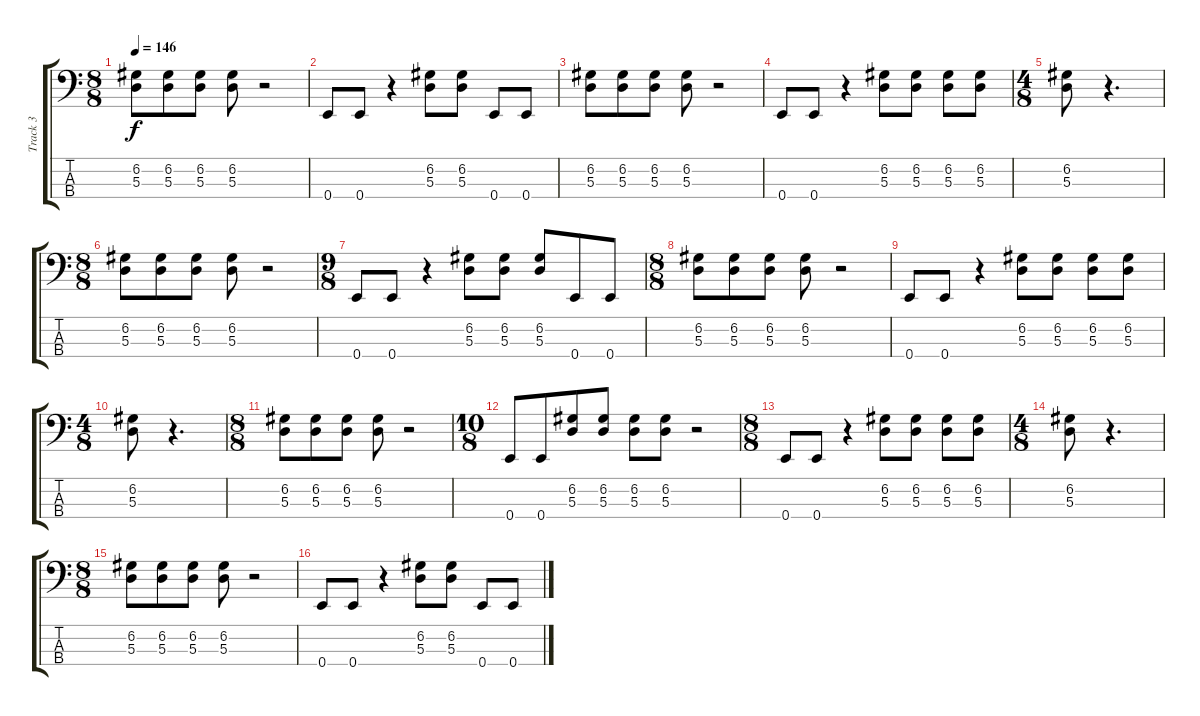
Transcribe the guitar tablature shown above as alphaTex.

\track ("Track 3" "Track 3") {instrument slapbass2}
\staff {score tabs}
\tuning (G2 D2 A1 E1) {hide}
\ts (8 8)
\tempo 146
\clef f4
\ks c
(6.2 5.3).8{dy f} (6.2 5.3).8 (6.2 5.3).8 (6.2 5.3).8 r.2 |
0.4.8 0.4.8 r.4 (6.2 5.3).8 (6.2 5.3).8 0.4.8 0.4.8 |
(6.2 5.3).8 (6.2 5.3).8 (6.2 5.3).8 (6.2 5.3).8 r.2 |
0.4.8 0.4.8 r.4 (6.2 5.3).8 (6.2 5.3).8 (6.2 5.3).8 (6.2 5.3).8 |
\ts (4 8)
(6.2 5.3).8 r.4{d} |
\ts (8 8)
(6.2 5.3).8 (6.2 5.3).8 (6.2 5.3).8 (6.2 5.3).8 r.2 |
\ts (9 8)
0.4.8 0.4.8 r.4 (6.2 5.3).8 (6.2 5.3).8 (6.2 5.3).8 0.4.8 0.4.8 |
\ts (8 8)
(6.2 5.3).8 (6.2 5.3).8 (6.2 5.3).8 (6.2 5.3).8 r.2 |
0.4.8 0.4.8 r.4 (6.2 5.3).8 (6.2 5.3).8 (6.2 5.3).8 (6.2 5.3).8 |
\ts (4 8)
(6.2 5.3).8 r.4{d} |
\ts (8 8)
(6.2 5.3).8 (6.2 5.3).8 (6.2 5.3).8 (6.2 5.3).8 r.2 |
\ts (10 8)
0.4.8 0.4.8 (6.2 5.3).8 (6.2 5.3).8 (6.2 5.3).8 (6.2 5.3).8 r.2 |
\ts (8 8)
0.4.8 0.4.8 r.4 (6.2 5.3).8 (6.2 5.3).8 (6.2 5.3).8 (6.2 5.3).8 |
\ts (4 8)
(6.2 5.3).8 r.4{d} |
\ts (8 8)
(6.2 5.3).8 (6.2 5.3).8 (6.2 5.3).8 (6.2 5.3).8 r.2 |
0.4.8 0.4.8 r.4 (6.2 5.3).8 (6.2 5.3).8 0.4.8 0.4.8
